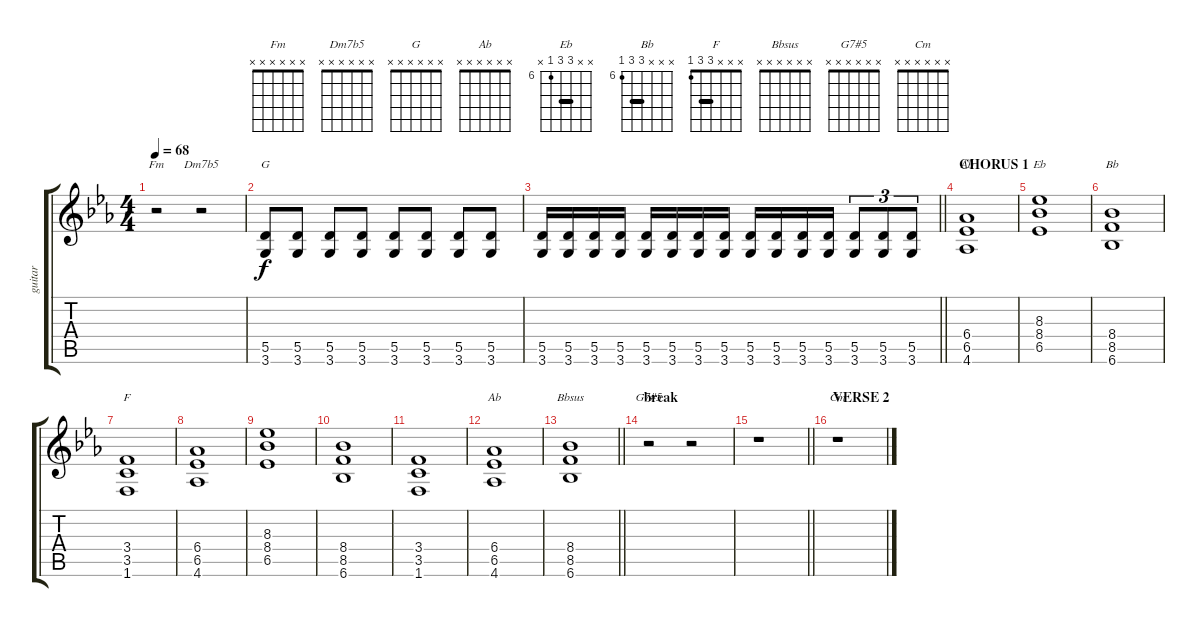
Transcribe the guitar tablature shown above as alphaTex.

\track ("guitar" "guitar") {instrument distortionguitar}
\staff {score tabs}
\tuning (E4 B3 G3 D3 A2 E2) {hide}
\chord ("Fm" x x x x x x)
\chord ("Dm7b5" x x x x x x)
\chord ("G" x x x x x x)
\chord ("Ab" x x x 6 6 4) {firstfret 4 barre 6}
\chord ("Eb" x x 8 8 6 x) {firstfret 6 barre 8}
\chord ("Bb" x x x 8 8 6) {firstfret 6 barre 8}
\chord ("F" x x x 3 3 1) {barre 3}
\chord ("Ab" x x x x x x)
\chord ("Bbsus" x x x x x x)
\chord ("G7#5" x x x x x x)
\chord ("Cm" x x x x x x)
\ts (4 4)
\tempo 68
\clef g2
\ks cminor
r.2{ch "Fm" dy f} r.2{ch "Dm7b5"} |
(5.5 3.6).8{ch "G"} (5.5 3.6).8 (5.5 3.6).8 (5.5 3.6).8 (5.5 3.6).8 (5.5 3.6).8 (5.5 3.6).8 (5.5 3.6).8 |
\barLineRight lightlight
(5.5 3.6).16 (5.5 3.6).16 (5.5 3.6).16 (5.5 3.6).16 (5.5 3.6).16 (5.5 3.6).16 (5.5 3.6).16 (5.5 3.6).16 (5.5 3.6).16 (5.5 3.6).16 (5.5 3.6).16 (5.5 3.6).16 (5.5 3.6).8{tu (3 2)} (5.5 3.6).8{tu (3 2)} (5.5 3.6).8{tu (3 2)} |
\section ("" "CHORUS 1")
(6.4 6.5 4.6).1{ch "Ab"} |
(8.3 8.4 6.5).1{ch "Eb"} |
(8.4 8.5 6.6).1{ch "Bb"} |
(3.4 3.5 1.6).1{ch "F"} |
(6.4 6.5 4.6).1 |
(8.3 8.4 6.5).1 |
(8.4 8.5 6.6).1 |
(3.4 3.5 1.6).1 |
(6.4 6.5 4.6).1{ch "Ab"} |
\barLineRight lightlight
(8.4 8.5 6.6).1{ch "Bbsus"} |
\section ("" "break")
r.2{ch "G7#5"} r.2 |
\barLineRight lightlight
r.1 |
\section ("" "VERSE 2")
r.1{ch "Cm"}
